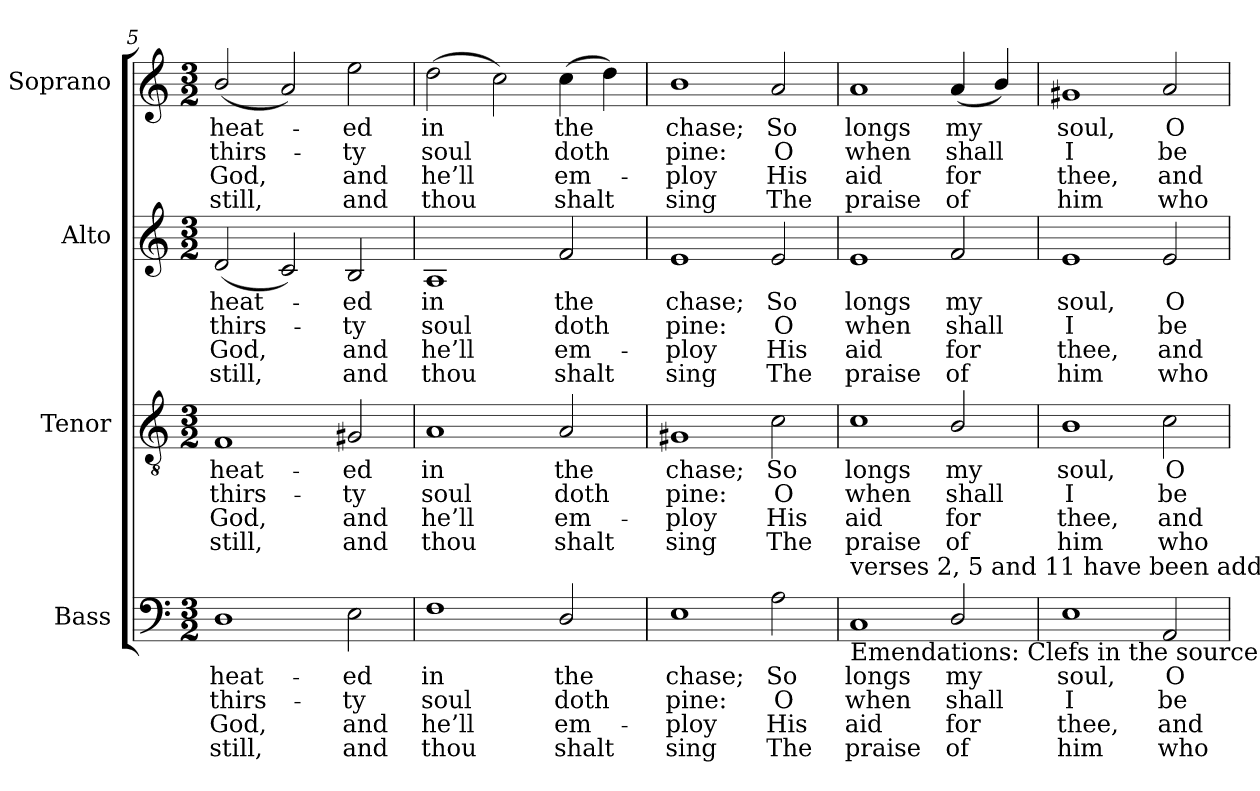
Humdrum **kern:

**kern	**text	**text	**text	**text	**kern	**text	**text	**text	**text	**kern	**text	**text	**text	**text	**kern	**text	**text	**text	**text
*part4	*part4	*part4	*part4	*part4	*part3	*part3	*part3	*part3	*part3	*part2	*part2	*part2	*part2	*part2	*part1	*part1	*part1	*part1	*part1
*staff4	*staff4	*staff4	*staff4	*staff4	*staff3	*staff3	*staff3	*staff3	*staff3	*staff2	*staff2	*staff2	*staff2	*staff2	*staff1	*staff1	*staff1	*staff1	*staff1
*I"Bass	*	*	*	*	*I"Tenor	*	*	*	*	*I"Alto	*	*	*	*	*I"Soprano	*	*	*	*
*I'B.	*	*	*	*	*I'T.	*	*	*	*	*I'A.	*	*	*	*	*I'S.	*	*	*	*
*clefF4	*	*	*	*	*clefGv2	*	*	*	*	*clefG2	*	*	*	*	*clefG2	*	*	*	*
*	*	*	*	*	*ITrd7c12	*	*	*	*	*	*	*	*	*	*	*	*	*	*
*k[]	*	*	*	*	*k[]	*	*	*	*	*k[]	*	*	*	*	*k[]	*	*	*	*
*a:	*	*	*	*	*a:	*	*	*	*	*a:	*	*	*	*	*a:	*	*	*	*
*M3/2	*	*	*	*	*M3/2	*	*	*	*	*M3/2	*	*	*	*	*M3/2	*	*	*	*
=5	=5	=5	=5	=5	=5	=5	=5	=5	=5	=5	=5	=5	=5	=5	=5	=5	=5	=5	=5
!	!LO:LY:b:color=#000000	!LO:LY:b:color=#000000	!LO:LY:b:color=#000000	!LO:LY:b:color=#000000	!	!	!	!	!	!	!	!	!	!	!	!	!	!	!
!	!	!	!	!	!	!LO:LY:b:color=#000000	!LO:LY:b:color=#000000	!LO:LY:b:color=#000000	!LO:LY:b:color=#000000	!	!	!	!	!	!	!	!	!	!
!	!	!	!	!	!	!	!	!	!	!	!LO:LY:b:color=#000000	!LO:LY:b:color=#000000	!LO:LY:b:color=#000000	!LO:LY:b:color=#000000	!	!	!	!	!
!	!	!	!	!	!	!	!	!	!	!	!	!	!	!	!	!LO:LY:b:color=#000000	!LO:LY:b:color=#000000	!LO:LY:b:color=#000000	!LO:LY:b:color=#000000
1Di	heat-	thirs-	God,	still,	1FFi	heat-	thirs-	God,	still,	(2di/	heat-	thirs-	God,	still,	(2bi/	heat-	thirs-	God,	still,
.	.	.	.	.	.	.	.	.	.	2ci/)	.	.	.	.	2ai/)	.	.	.	.
!	!LO:LY:b:color=#000000	!LO:LY:b:color=#000000	!LO:LY:b:color=#000000	!LO:LY:b:color=#000000	!	!	!	!	!	!	!	!	!	!	!	!	!	!	!
!	!	!	!	!	!	!LO:LY:b:color=#000000	!LO:LY:b:color=#000000	!LO:LY:b:color=#000000	!LO:LY:b:color=#000000	!	!	!	!	!	!	!	!	!	!
!	!	!	!	!	!	!	!	!	!	!	!LO:LY:b:color=#000000	!LO:LY:b:color=#000000	!LO:LY:b:color=#000000	!LO:LY:b:color=#000000	!	!	!	!	!
!	!	!	!	!	!	!	!	!	!	!	!	!	!	!	!	!LO:LY:b:color=#000000	!LO:LY:b:color=#000000	!LO:LY:b:color=#000000	!LO:LY:b:color=#000000
2Ei\	-ed	-ty	and	and	2GG#Xi/	-ed	-ty	and	and	2Bi/	-ed	-ty	and	and	2eei\	-ed	-ty	and	and
=6	=6	=6	=6	=6	=6	=6	=6	=6	=6	=6	=6	=6	=6	=6	=6	=6	=6	=6	=6
!	!LO:LY:b:color=#000000	!LO:LY:b:color=#000000	!LO:LY:b:color=#000000	!LO:LY:b:color=#000000	!	!	!	!	!	!	!	!	!	!	!	!	!	!	!
!	!	!	!	!	!	!LO:LY:b:color=#000000	!LO:LY:b:color=#000000	!LO:LY:b:color=#000000	!LO:LY:b:color=#000000	!	!	!	!	!	!	!	!	!	!
!	!	!	!	!	!	!	!	!	!	!	!LO:LY:b:color=#000000	!LO:LY:b:color=#000000	!LO:LY:b:color=#000000	!LO:LY:b:color=#000000	!	!	!	!	!
!	!	!	!	!	!	!	!	!	!	!	!	!	!	!	!	!LO:LY:b:color=#000000	!LO:LY:b:color=#000000	!LO:LY:b:color=#000000	!LO:LY:b:color=#000000
1Fi	in	soul	he’ll	thou	1AAi	in	soul	he’ll	thou	1Ai	in	soul	he’ll	thou	(2ddi\	in	soul	he’ll	thou
.	.	.	.	.	.	.	.	.	.	.	.	.	.	.	2cci\)	.	.	.	.
!	!LO:LY:b:color=#000000	!LO:LY:b:color=#000000	!LO:LY:b:color=#000000	!LO:LY:b:color=#000000	!	!	!	!	!	!	!	!	!	!	!	!	!	!	!
!	!	!	!	!	!	!LO:LY:b:color=#000000	!LO:LY:b:color=#000000	!LO:LY:b:color=#000000	!LO:LY:b:color=#000000	!	!	!	!	!	!	!	!	!	!
!	!	!	!	!	!	!	!	!	!	!	!LO:LY:b:color=#000000	!LO:LY:b:color=#000000	!LO:LY:b:color=#000000	!LO:LY:b:color=#000000	!	!	!	!	!
!	!	!	!	!	!	!	!	!	!	!	!	!	!	!	!	!LO:LY:b:color=#000000	!LO:LY:b:color=#000000	!LO:LY:b:color=#000000	!LO:LY:b:color=#000000
2Di/	the	doth	em-	-shalt	2AAi/	the	doth	em-	-shalt	2fi/	the	doth	em-	-shalt	(4cci\	the	doth	em-	-shalt
.	.	.	.	.	.	.	.	.	.	.	.	.	.	.	4ddi\)	.	.	.	.
=7	=7	=7	=7	=7	=7	=7	=7	=7	=7	=7	=7	=7	=7	=7	=7	=7	=7	=7	=7
!	!LO:LY:b:color=#000000	!LO:LY:b:color=#000000	!LO:LY:b:color=#000000	!LO:LY:b:color=#000000	!	!	!	!	!	!	!	!	!	!	!	!	!	!	!
!	!	!	!	!	!	!LO:LY:b:color=#000000	!LO:LY:b:color=#000000	!LO:LY:b:color=#000000	!LO:LY:b:color=#000000	!	!	!	!	!	!	!	!	!	!
!	!	!	!	!	!	!	!	!	!	!	!LO:LY:b:color=#000000	!LO:LY:b:color=#000000	!LO:LY:b:color=#000000	!LO:LY:b:color=#000000	!	!	!	!	!
!	!	!	!	!	!	!	!	!	!	!	!	!	!	!	!	!LO:LY:b:color=#000000	!LO:LY:b:color=#000000	!LO:LY:b:color=#000000	!LO:LY:b:color=#000000
1Ei	chase;	pine:	ploy	sing	1GG#Xi	chase;	pine:	ploy	sing	1ei	chase;	pine:	ploy	sing	1bi	chase;	pine:	ploy	sing
!	!LO:LY:b:color=#000000	!LO:LY:b:color=#000000	!LO:LY:b:color=#000000	!LO:LY:b:color=#000000	!	!	!	!	!	!	!	!	!	!	!	!	!	!	!
!	!	!	!	!	!	!LO:LY:b:color=#000000	!LO:LY:b:color=#000000	!LO:LY:b:color=#000000	!LO:LY:b:color=#000000	!	!	!	!	!	!	!	!	!	!
!	!	!	!	!	!	!	!	!	!	!	!LO:LY:b:color=#000000	!LO:LY:b:color=#000000	!LO:LY:b:color=#000000	!LO:LY:b:color=#000000	!	!	!	!	!
!	!	!	!	!	!	!	!	!	!	!	!	!	!	!	!	!LO:LY:b:color=#000000	!LO:LY:b:color=#000000	!LO:LY:b:color=#000000	!LO:LY:b:color=#000000
2Ai\	So	O	His	The	2Ci\	So	O	His	The	2ei/	So	O	His	The	2ai/	So	O	His	The
!!LO:LB:g=z
=8	=8	=8	=8	=8	=8	=8	=8	=8	=8	=8	=8	=8	=8	=8	=8	=8	=8	=8	=8
!	!LO:LY:b:color=#000000	!LO:LY:b:color=#000000	!LO:LY:b:color=#000000	!LO:LY:b:color=#000000	!	!	!	!	!	!	!	!	!	!	!	!	!	!	!
!	!	!	!	!	!	!LO:LY:b:color=#000000	!LO:LY:b:color=#000000	!LO:LY:b:color=#000000	!LO:LY:b:color=#000000	!	!	!	!	!	!	!	!	!	!
!	!	!	!	!	!	!	!	!	!	!	!LO:LY:b:color=#000000	!LO:LY:b:color=#000000	!LO:LY:b:color=#000000	!LO:LY:b:color=#000000	!	!	!	!	!
!LO:TX:b:t=Emendations&colon; Clefs in the source are treble, alto, tenor and bass. The first verse only of the text is given in the source&colon;	!	!	!	!	!	!	!	!	!	!	!	!	!	!	!	!	!	!	!
!LO:TX:t=verses 2, 5 and 11 have been added editorially.	!	!	!	!	!	!	!	!	!	!	!	!	!	!	!	!	!	!	!
!	!	!	!	!	!	!	!	!	!	!	!	!	!	!	!	!LO:LY:b:color=#000000	!LO:LY:b:color=#000000	!LO:LY:b:color=#000000	!LO:LY:b:color=#000000
1Ci	longs	when	aid	praise	1Ci	longs	when	aid	praise	1ei	longs	when	aid	praise	1ai	longs	when	aid	praise
!	!LO:LY:b:color=#000000	!LO:LY:b:color=#000000	!LO:LY:b:color=#000000	!LO:LY:b:color=#000000	!	!	!	!	!	!	!	!	!	!	!	!	!	!	!
!	!	!	!	!	!	!LO:LY:b:color=#000000	!LO:LY:b:color=#000000	!LO:LY:b:color=#000000	!LO:LY:b:color=#000000	!	!	!	!	!	!	!	!	!	!
!	!	!	!	!	!	!	!	!	!	!	!LO:LY:b:color=#000000	!LO:LY:b:color=#000000	!LO:LY:b:color=#000000	!LO:LY:b:color=#000000	!	!	!	!	!
!	!	!	!	!	!	!	!	!	!	!	!	!	!	!	!	!LO:LY:b:color=#000000	!LO:LY:b:color=#000000	!LO:LY:b:color=#000000	!LO:LY:b:color=#000000
2Di/	my	shall	for	of	2BBi/	my	shall	for	of	2fi/	my	shall	for	of	(4ai/	my	shall	for	of
.	.	.	.	.	.	.	.	.	.	.	.	.	.	.	4bi/)	.	.	.	.
=9	=9	=9	=9	=9	=9	=9	=9	=9	=9	=9	=9	=9	=9	=9	=9	=9	=9	=9	=9
!	!LO:LY:b:color=#000000	!LO:LY:b:color=#000000	!LO:LY:b:color=#000000	!LO:LY:b:color=#000000	!	!	!	!	!	!	!	!	!	!	!	!	!	!	!
!	!	!	!	!	!	!LO:LY:b:color=#000000	!LO:LY:b:color=#000000	!LO:LY:b:color=#000000	!LO:LY:b:color=#000000	!	!	!	!	!	!	!	!	!	!
!	!	!	!	!	!	!	!	!	!	!	!LO:LY:b:color=#000000	!LO:LY:b:color=#000000	!LO:LY:b:color=#000000	!LO:LY:b:color=#000000	!	!	!	!	!
!	!	!	!	!	!	!	!	!	!	!	!	!	!	!	!	!LO:LY:b:color=#000000	!LO:LY:b:color=#000000	!LO:LY:b:color=#000000	!LO:LY:b:color=#000000
1Ei	soul,	I	thee,	him	1BBi	soul,	I	thee,	him	1ei	soul,	I	thee,	him	1g#Xi	soul,	I	thee,	him
!	!LO:LY:b:color=#000000	!LO:LY:b:color=#000000	!LO:LY:b:color=#000000	!LO:LY:b:color=#000000	!	!	!	!	!	!	!	!	!	!	!	!	!	!	!
!	!	!	!	!	!	!LO:LY:b:color=#000000	!LO:LY:b:color=#000000	!LO:LY:b:color=#000000	!LO:LY:b:color=#000000	!	!	!	!	!	!	!	!	!	!
!	!	!	!	!	!	!	!	!	!	!	!LO:LY:b:color=#000000	!LO:LY:b:color=#000000	!LO:LY:b:color=#000000	!LO:LY:b:color=#000000	!	!	!	!	!
!	!	!	!	!	!	!	!	!	!	!	!	!	!	!	!	!LO:LY:b:color=#000000	!LO:LY:b:color=#000000	!LO:LY:b:color=#000000	!LO:LY:b:color=#000000
2AAi/	O	be-	and	who	2Ci\	O	be-	and	who	2ei/	O	be-	and	who	2ai/	O	be-	and	who
=	=	=	=	=	=	=	=	=	=	=	=	=	=	=	=	=	=	=	=
*-	*-	*-	*-	*-	*-	*-	*-	*-	*-	*-	*-	*-	*-	*-	*-	*-	*-	*-	*-
